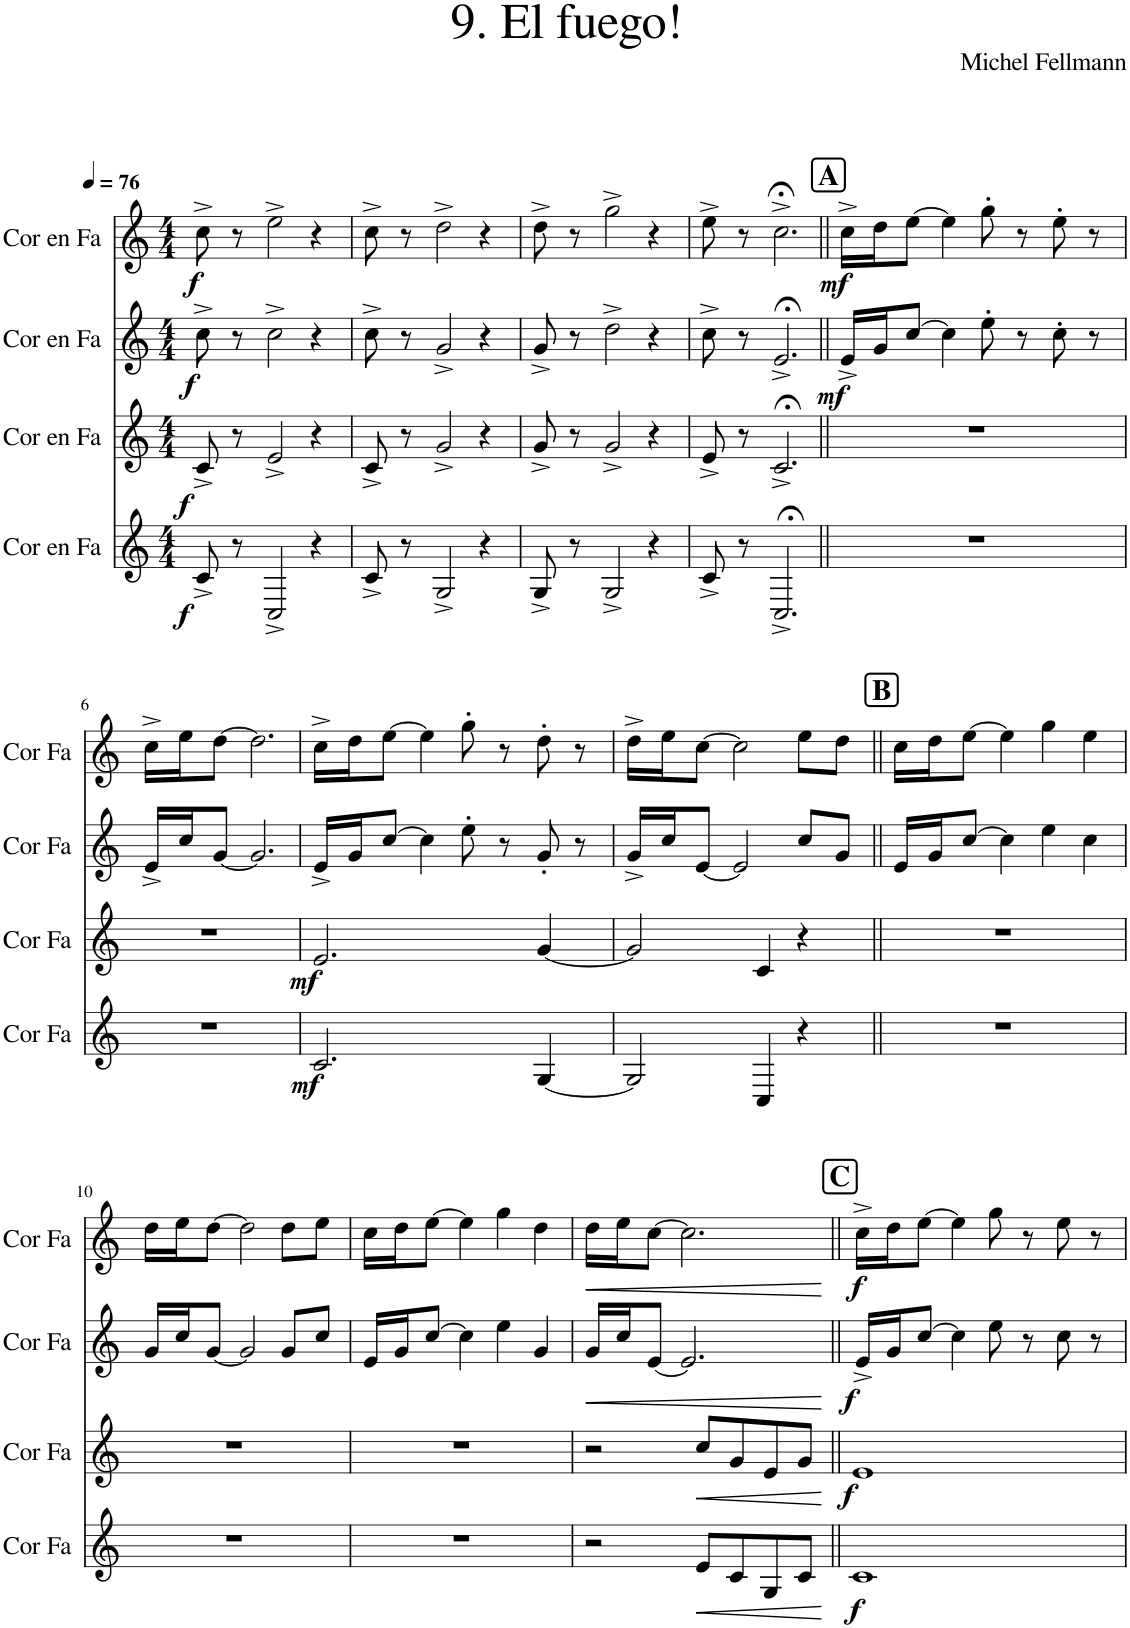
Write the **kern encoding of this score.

**kern	**dynam	**kern	**dynam	**kern	**dynam	**kern	**dynam
*part4	*part4	*part3	*part3	*part2	*part2	*part1	*part1
*staff4	*staff4	*staff3	*staff3	*staff2	*staff2	*staff1	*staff1
*I"Cor en Fa	*	*I"Cor en Fa	*	*I"Cor en Fa	*	*I"Cor en Fa	*
*I'Cor Fa	*	*I'Cor Fa	*	*I'Cor Fa	*	*I'Cor Fa	*
*clefG2	*	*clefG2	*	*clefG2	*	*clefG2	*
*Trd4c7	*	*Trd4c7	*	*Trd4c7	*	*Trd4c7	*
*k[]	*	*k[]	*	*k[]	*	*k[]	*
*M4/4	*	*M4/4	*	*M4/4	*	*M4/4	*
*MM76	*	*MM76	*	*MM76	*	*MM76	*
=1	=1	=1	=1	=1	=1	=1	=1
!	!LO:DY:b	!	!LO:DY:b	!	!LO:DY:b	!	!LO:DY:b
8c^/	f	8c^/	f	8cc^\	f	8cc^\	f
8r	.	8r	.	8r	.	8r	.
2C^/	.	2e^/	.	2cc^\	.	2ee^\	.
4r	.	4r	.	4r	.	4r	.
=2	=2	=2	=2	=2	=2	=2	=2
8c^/	.	8c^/	.	8cc^\	.	8cc^\	.
8r	.	8r	.	8r	.	8r	.
2G^/	.	2g^/	.	2g^/	.	2dd^\	.
4r	.	4r	.	4r	.	4r	.
=3	=3	=3	=3	=3	=3	=3	=3
8G^/	.	8g^/	.	8g^/	.	8dd^\	.
8r	.	8r	.	8r	.	8r	.
2G^/	.	2g^/	.	2dd^\	.	2gg^\	.
4r	.	4r	.	4r	.	4r	.
=4	=4	=4	=4	=4	=4	=4	=4
8c^/	.	8e^/	.	8cc^\	.	8ee^\	.
8r	.	8r	.	8r	.	8r	.
2.C;<^/	.	2.c;<^/	.	2.e;<^/	.	2.cc;<^\	.
!!LO:REH:place=s1:a:B:cj:fs=14:t=A
=5||	=5||	=5||	=5||	=5||	=5||	=5||	=5||
!	!	!	!	!	!LO:DY:b	!	!LO:DY:b
1r	.	1r	.	16e^/LL	mf	16cc^\LL	mf
.	.	.	.	16g/J	.	16dd\J	.
.	.	.	.	[8cc/J	.	[8ee\J	.
.	.	.	.	4cc\]	.	4ee\]	.
.	.	.	.	8ee'\	.	8gg'\	.
.	.	.	.	8r	.	8r	.
.	.	.	.	8cc'\	.	8ee'\	.
.	.	.	.	8r	.	8r	.
!!LO:LB:g=z
=6	=6	=6	=6	=6	=6	=6	=6
1r	.	1r	.	16e^/LL	.	16cc^\LL	.
.	.	.	.	16cc/J	.	16ee\J	.
.	.	.	.	[8g/J	.	[8dd\J	.
.	.	.	.	2.g/]	.	2.dd\]	.
=7	=7	=7	=7	=7	=7	=7	=7
!	!LO:DY:b	!	!LO:DY:b	!	!	!	!
2.c/	mf	2.e/	mf	16e^/LL	.	16cc^\LL	.
.	.	.	.	16g/J	.	16dd\J	.
.	.	.	.	[8cc/J	.	[8ee\J	.
.	.	.	.	4cc\]	.	4ee\]	.
.	.	.	.	8ee'\	.	8gg'\	.
.	.	.	.	8r	.	8r	.
[4G/	.	[4g/	.	8g'/	.	8dd'\	.
.	.	.	.	8r	.	8r	.
=8	=8	=8	=8	=8	=8	=8	=8
2G/]	.	2g/]	.	16g^/LL	.	16dd^\LL	.
.	.	.	.	16cc/J	.	16ee\J	.
.	.	.	.	[8e/J	.	[8cc\J	.
.	.	.	.	2e/]	.	2cc\]	.
4C/	.	4c/	.	.	.	.	.
4r	.	4r	.	8cc/L	.	8ee\L	.
.	.	.	.	8g/J	.	8dd\J	.
!!LO:REH:place=s1:a:B:cj:fs=14:t=B
=9||	=9||	=9||	=9||	=9||	=9||	=9||	=9||
1r	.	1r	.	16e/LL	.	16cc\LL	.
.	.	.	.	16g/J	.	16dd\J	.
.	.	.	.	[8cc/J	.	[8ee\J	.
.	.	.	.	4cc\]	.	4ee\]	.
.	.	.	.	4ee\	.	4gg\	.
.	.	.	.	4cc\	.	4ee\	.
!!LO:LB:g=z
=10	=10	=10	=10	=10	=10	=10	=10
1r	.	1r	.	16g/LL	.	16dd\LL	.
.	.	.	.	16cc/J	.	16ee\J	.
.	.	.	.	[8g/J	.	[8dd\J	.
.	.	.	.	2g/]	.	2dd\]	.
.	.	.	.	8g/L	.	8dd\L	.
.	.	.	.	8cc/J	.	8ee\J	.
=11	=11	=11	=11	=11	=11	=11	=11
1r	.	1r	.	16e/LL	.	16cc\LL	.
.	.	.	.	16g/J	.	16dd\J	.
.	.	.	.	[8cc/J	.	[8ee\J	.
.	.	.	.	4cc\]	.	4ee\]	.
.	.	.	.	4ee\	.	4gg\	.
.	.	.	.	4g/	.	4dd\	.
=12	=12	=12	=12	=12	=12	=12	=12
!	!	!	!	!	!LO:HP:b	!	!LO:HP:b
2r	.	2r	.	16g/LL	<	16dd\LL	<
.	.	.	.	16cc/J	.	16ee\J	.
.	.	.	.	[8e/J	.	[8cc\J	.
.	.	.	.	2.e/]	.	2.cc\]	.
!	!LO:HP:b	!	!LO:HP:b	!	!	!	!
8e/L	<	8cc/L	<	.	.	.	.
8c/	.	8g/	.	.	.	.	.
8G/	.	8e/	.	.	.	.	.
8c/J	.	8g/J	.	.	.	.	.
.	[	.	[	.	[	.	[
!!LO:REH:place=s1:a:B:cj:fs=14:t=C
=13||	=13||	=13||	=13||	=13||	=13||	=13||	=13||
!	!LO:DY:b	!	!LO:DY:b	!	!LO:DY:b	!	!LO:DY:b
1c	f	1e	f	16e^/LL	f	16cc^\LL	f
.	.	.	.	16g/J	.	16dd\J	.
.	.	.	.	[8cc/J	.	[8ee\J	.
.	.	.	.	4cc\]	.	4ee\]	.
.	.	.	.	8ee\	.	8gg\	.
.	.	.	.	8r	.	8r	.
.	.	.	.	8cc\	.	8ee\	.
.	.	.	.	8r	.	8r	.
=	=	=	=	=	=	=	=
*-	*-	*-	*-	*-	*-	*-	*-
